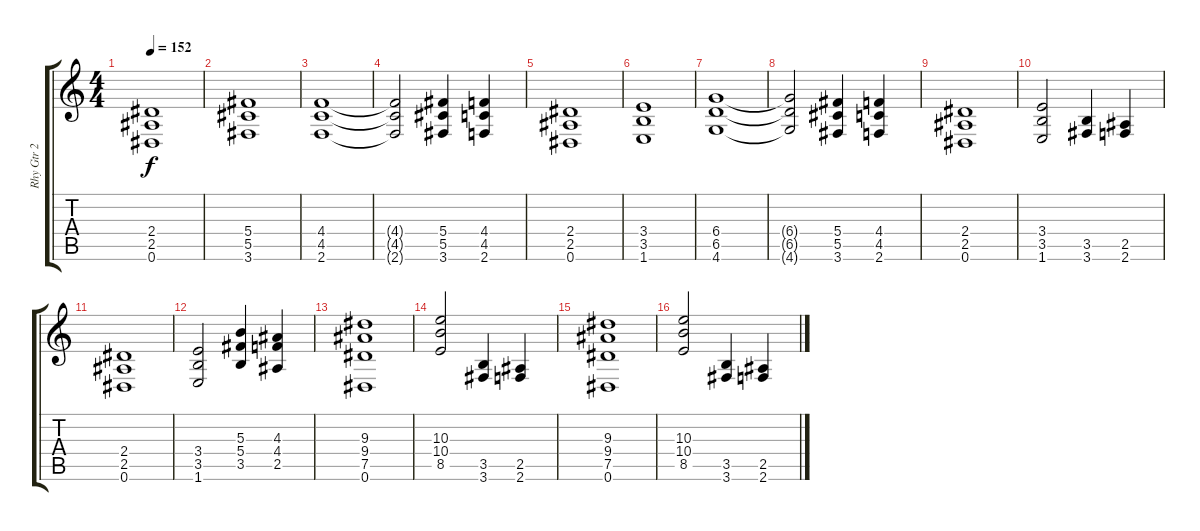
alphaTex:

\track ("Rhy Gtr 2" "Rhy Gtr 2") {instrument distortionguitar}
\staff {score tabs}
\tuning (Eb4 Bb3 Gb3 Db3 Ab2 Eb2) {hide}
\ts (4 4)
\tempo 152
\clef g2
\ks c
(2.4 2.5 0.6).1{dy f} |
(5.4 5.5 3.6).1 |
(4.4 4.5 2.6).1 |
(4.4{t} 4.5{t} 2.6{t}).2 (5.4 5.5 3.6).4 (4.4 4.5 2.6).4 |
(2.4 2.5 0.6).1 |
(3.4 3.5 1.6).1 |
(6.4 6.5 4.6).1 |
(6.4{t} 6.5{t} 4.6{t}).2 (5.4 5.5 3.6).4 (4.4 4.5 2.6).4 |
(2.4 2.5 0.6).1 |
(3.4 3.5 1.6).2 (3.5 3.6).4 (2.5 2.6).4 |
(2.4 2.5 0.6).1 |
(3.4 3.5 1.6).2 (5.3 5.4 3.5).4 (4.3 4.4 2.5).4 |
(9.3 9.4 7.5 0.6).1 |
(10.3 10.4 8.5).2 (3.5 3.6).4 (2.5 2.6).4 |
(9.3 9.4 7.5 0.6).1 |
(10.3 10.4 8.5).2 (3.5 3.6).4 (2.5 2.6).4
